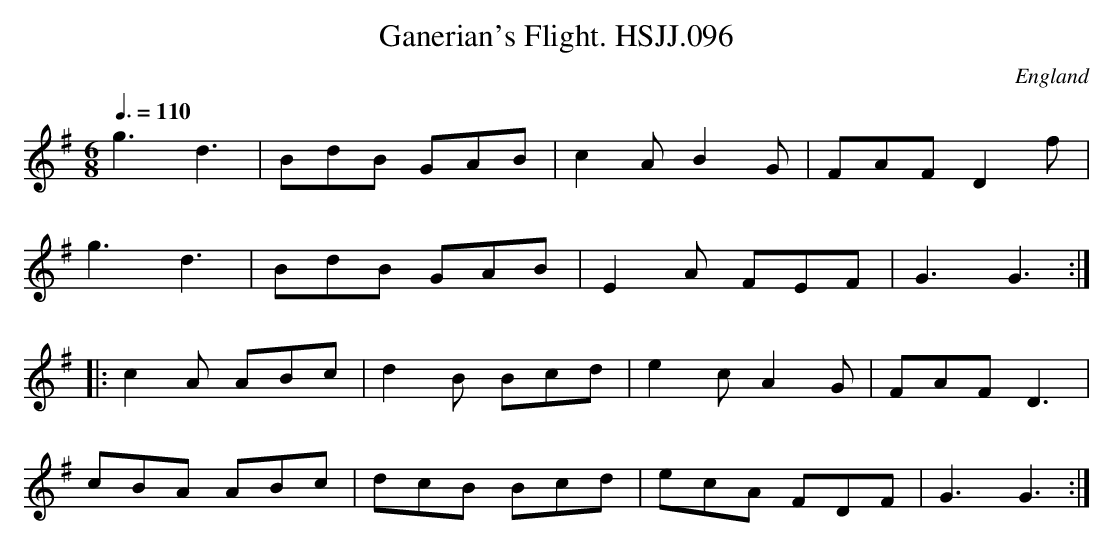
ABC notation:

X:1
T:Ganerian's Flight. HSJJ.096
M:6/8
L:1/8
Q:3/8=110
O:England
K:G
g3d3|BdB GAB|c2A B2G|FAFD2f|
g3d3|BdB GAB|E2A FEF|G3G3:|
|:c2A ABc|d2B Bcd|e2cA2G|FAFD3|
cBA ABc|dcB Bcd|ecA FDF|G3G3:|
